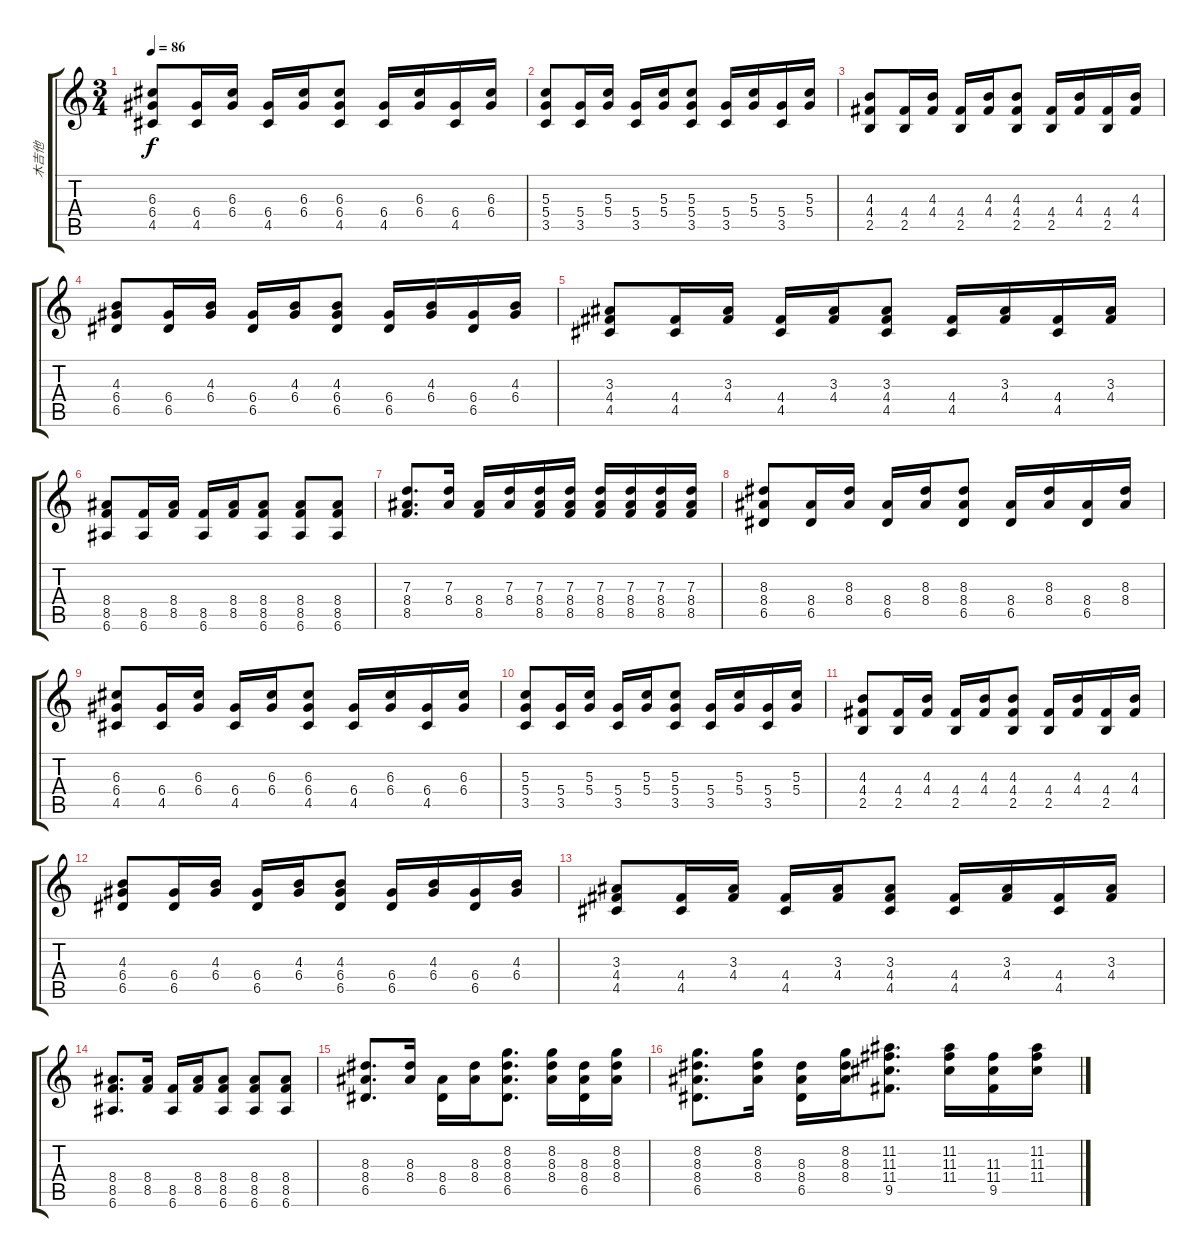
\track ("木吉他" "木吉他") {instrument acousticguitarsteel}
\staff {score tabs}
\tuning (E4 B3 G3 D3 A2 E2) {hide}
\ts (3 4)
\tempo 86
\clef g2
\ks c
(6.3 6.4 4.5).8{dy f} (6.4 4.5).16 (6.3 6.4).16 (6.4 4.5).16 (6.3 6.4).16 (6.3 6.4 4.5).8 (6.4 4.5).16 (6.3 6.4).16 (6.4 4.5).16 (6.3 6.4).16 |
(5.3 5.4 3.5).8 (5.4 3.5).16 (5.3 5.4).16 (5.4 3.5).16 (5.3 5.4).16 (5.3 5.4 3.5).8 (5.4 3.5).16 (5.3 5.4).16 (5.4 3.5).16 (5.3 5.4).16 |
(4.3 4.4 2.5).8 (4.4 2.5).16 (4.3 4.4).16 (4.4 2.5).16 (4.3 4.4).16 (4.3 4.4 2.5).8 (4.4 2.5).16 (4.3 4.4).16 (4.4 2.5).16 (4.3 4.4).16 |
(4.3 6.4 6.5).8 (6.4 6.5).16 (4.3 6.4).16 (6.4 6.5).16 (4.3 6.4).16 (4.3 6.4 6.5).8 (6.4 6.5).16 (4.3 6.4).16 (6.4 6.5).16 (4.3 6.4).16 |
(3.3 4.4 4.5).8 (4.4 4.5).16 (3.3 4.4).16 (4.4 4.5).16 (3.3 4.4).16 (3.3 4.4 4.5).8 (4.4 4.5).16 (3.3 4.4).16 (4.4 4.5).16 (3.3 4.4).16 |
(8.4 8.5 6.6).8 (8.5 6.6).16 (8.4 8.5).16 (8.5 6.6).16 (8.4 8.5).16 (8.4 8.5 6.6).8 (8.4 8.5 6.6).8 (8.4 8.5 6.6).8 |
(7.3 8.4 8.5).8{d} (7.3 8.4).16 (8.4 8.5).16 (7.3 8.4).16 (7.3 8.4 8.5).16 (7.3 8.4 8.5).16 (7.3 8.4 8.5).16 (7.3 8.4 8.5).16 (7.3 8.4 8.5).16 (7.3 8.4 8.5).16 |
(8.3 8.4 6.5).8 (8.4 6.5).16 (8.3 8.4).16 (8.4 6.5).16 (8.3 8.4).16 (8.3 8.4 6.5).8 (8.4 6.5).16 (8.3 8.4).16 (8.4 6.5).16 (8.3 8.4).16 |
(6.3 6.4 4.5).8 (6.4 4.5).16 (6.3 6.4).16 (6.4 4.5).16 (6.3 6.4).16 (6.3 6.4 4.5).8 (6.4 4.5).16 (6.3 6.4).16 (6.4 4.5).16 (6.3 6.4).16 |
(5.3 5.4 3.5).8 (5.4 3.5).16 (5.3 5.4).16 (5.4 3.5).16 (5.3 5.4).16 (5.3 5.4 3.5).8 (5.4 3.5).16 (5.3 5.4).16 (5.4 3.5).16 (5.3 5.4).16 |
(4.3 4.4 2.5).8 (4.4 2.5).16 (4.3 4.4).16 (4.4 2.5).16 (4.3 4.4).16 (4.3 4.4 2.5).8 (4.4 2.5).16 (4.3 4.4).16 (4.4 2.5).16 (4.3 4.4).16 |
(4.3 6.4 6.5).8 (6.4 6.5).16 (4.3 6.4).16 (6.4 6.5).16 (4.3 6.4).16 (4.3 6.4 6.5).8 (6.4 6.5).16 (4.3 6.4).16 (6.4 6.5).16 (4.3 6.4).16 |
(3.3 4.4 4.5).8 (4.4 4.5).16 (3.3 4.4).16 (4.4 4.5).16 (3.3 4.4).16 (3.3 4.4 4.5).8 (4.4 4.5).16 (3.3 4.4).16 (4.4 4.5).16 (3.3 4.4).16 |
(8.4 8.5 6.6).8{d} (8.4 8.5).16 (8.5 6.6).16 (8.4 8.5).16 (8.4 8.5 6.6).8 (8.4 8.5 6.6).8 (8.4 8.5 6.6).8 |
(8.3 8.4 6.5).8{d} (8.3 8.4).16 (8.4 6.5).16 (8.3 8.4).16 (8.2 8.3 8.4 6.5).8{d} (8.2 8.3 8.4).16 (8.3 8.4 6.5).16 (8.2 8.3 8.4).16 |
(8.2 8.3 8.4 6.5).8{d} (8.2 8.3 8.4).16 (8.3 8.4 6.5).16 (8.2 8.3 8.4).16 (11.2 11.3 11.4 9.5).8{d} (11.2 11.3 11.4).16 (11.3 11.4 9.5).16 (11.2 11.3 11.4).16
